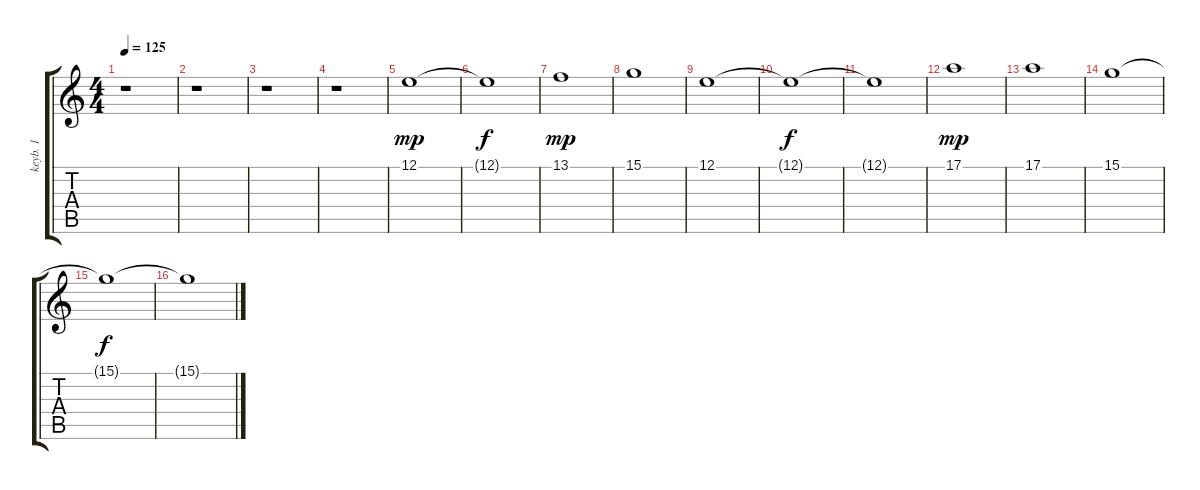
\track ("keyb. 1" "keyb. 1") {instrument stringensemble1}
\staff {score tabs}
\tuning (E4 B3 G3 D3 A2 E2) {hide}
\ts (4 4)
\tempo 125
\clef g2
\ks c
r.1{dy f} |
r.1 |
r.1 |
r.1 |
12.1.1{dy mp} |
12.1{t}.1{dy f} |
13.1.1{dy mp} |
15.1.1 |
12.1.1 |
12.1{t}.1{dy f} |
12.1{t}.1 |
17.1.1{dy mp} |
17.1.1 |
15.1.1 |
15.1{t}.1{dy f} |
15.1{t}.1
